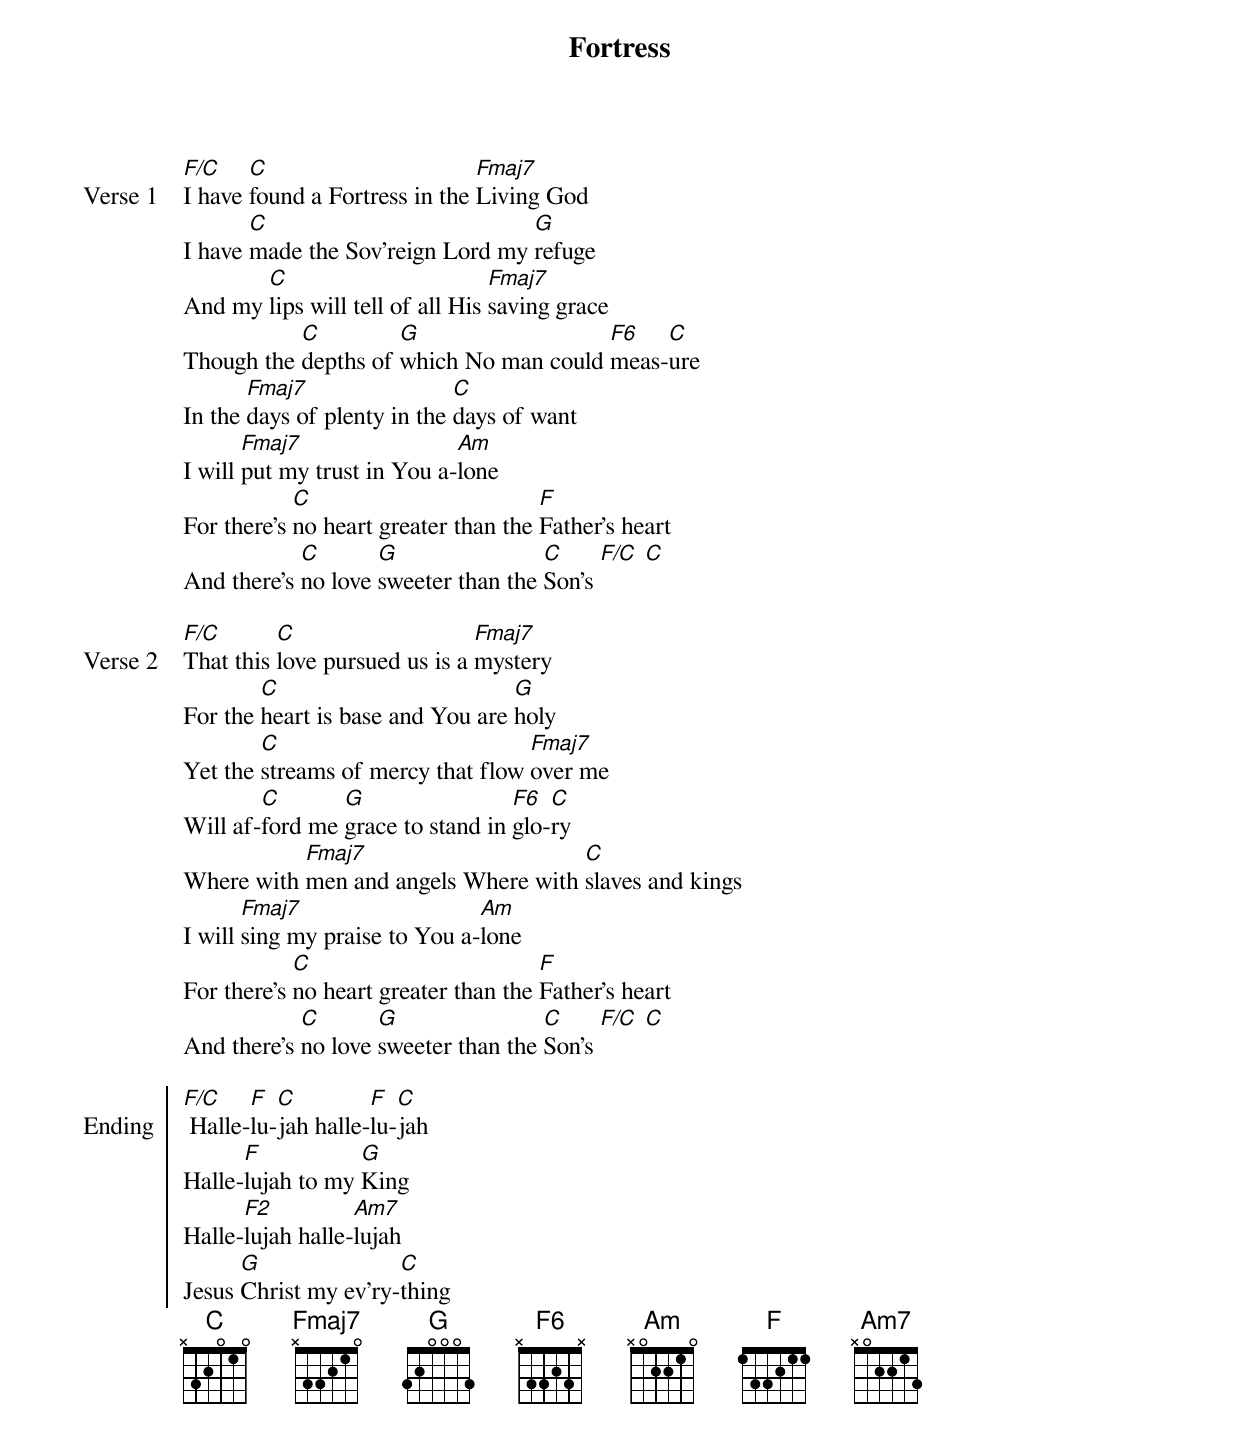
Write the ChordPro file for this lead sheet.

{title: Fortress}
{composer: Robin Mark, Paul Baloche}
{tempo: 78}
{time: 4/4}
{transpose: }
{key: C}

{start_of_verse: Verse 1}
[F/C]I have [C]found a Fortress in the [Fmaj7]Living God
I have [C]made the Sov'reign Lord my [G]refuge
And my [C]lips will tell of all His [Fmaj7]saving grace
Though the [C]depths of [G]which No man could [F6]meas-[C]ure
In the [Fmaj7]days of plenty in the [C]days of want
I will [Fmaj7]put my trust in You a-[Am]lone
For there's [C]no heart greater than the [F]Father's heart
And there's [C]no love [G]sweeter than the [C]Son's [F/C] [C]
{end_of_verse: Verse 1}

{start_of_verse: Verse 2}
[F/C]That this [C]love pursued us is a [Fmaj7]mystery
For the [C]heart is base and You are [G]holy
Yet the [C]streams of mercy that flow [Fmaj7]over me
Will af-[C]ford me [G]grace to stand in [F6]glo-[C]ry
Where with [Fmaj7]men and angels Where with [C]slaves and kings
I will [Fmaj7]sing my praise to You a-[Am]lone
For there's [C]no heart greater than the [F]Father's heart
And there's [C]no love [G]sweeter than the [C]Son's [F/C] [C]
{end_of_verse: Verse 2}

{soc: Ending}
[F/C] Halle-[F]lu-[C]jah halle-[F]lu-[C]jah
Halle-[F]lujah to my [G]King
Halle-[F2]lujah halle-[Am7]lujah
Jesus [G]Christ my ev'ry-[C]thing
{eoc: Chorus}
